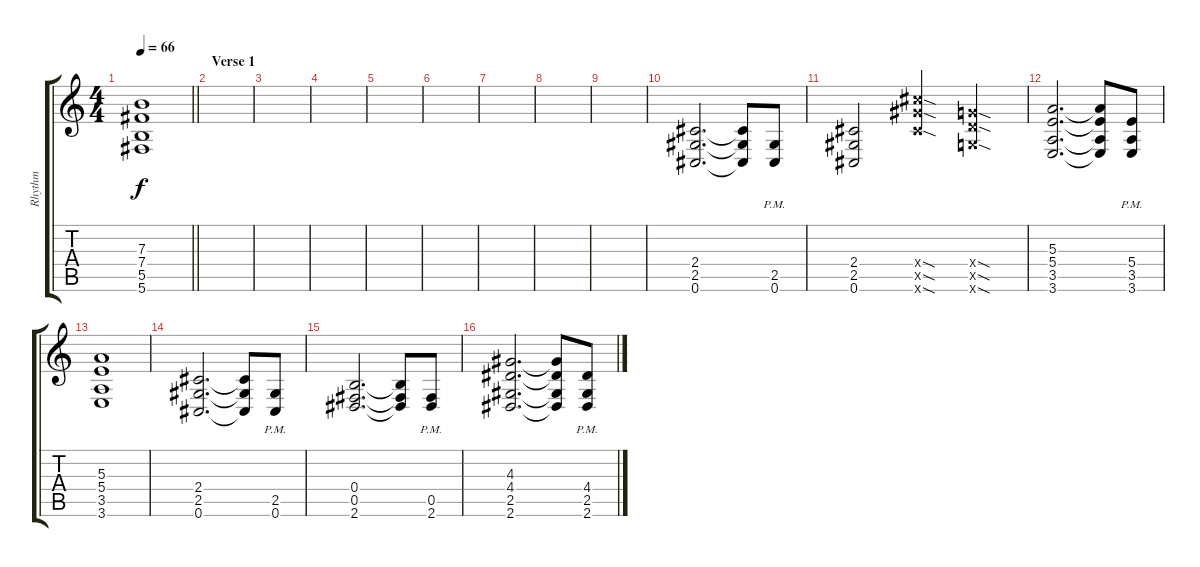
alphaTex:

\track ("Rhythm" "Rhythm") {instrument distortionguitar}
\staff {score tabs}
\tuning (Db4 Ab3 E3 B2 Gb2 Db2) {hide}
\ts (4 4)
\tempo 66
\clef g2
\barLineRight lightlight
\ks c
(7.3 7.4 5.5 5.6).1{dy f} |
\section ("" "Verse 1")
|
|
|
|
|
|
|
|
(2.4 2.5 0.6).2{d} (2.4{t} 2.5{t} 0.6{t}).8 (2.5{pm} 0.6{pm}).8 |
(2.4 2.5 0.6).2 (14.4{sod x} 14.5{sod x} 12.6{sod x}).4 (8.4{sod x} 8.5{sod x} 6.6{sod x}).4 |
(5.3 5.4 3.5 3.6).2{d} (5.3{t} 5.4{t} 3.5{t} 3.6{t}).8 (5.4{pm} 3.5{pm} 3.6{pm}).8 |
(5.3 5.4 3.5 3.6).1 |
(2.4 2.5 0.6).2{d} (2.4{t} 2.5{t} 0.6{t}).8 (2.5{pm} 0.6{pm}).8 |
(0.4 0.5 2.6).2{d} (0.4{t} 0.5{t} 2.6{t}).8 (0.5{pm} 2.6{pm}).8 |
(4.3 4.4 2.5 2.6).2{d} (4.3{t} 4.4{t} 2.5{t} 2.6{t}).8 (4.4{pm} 2.5{pm} 2.6{pm}).8
